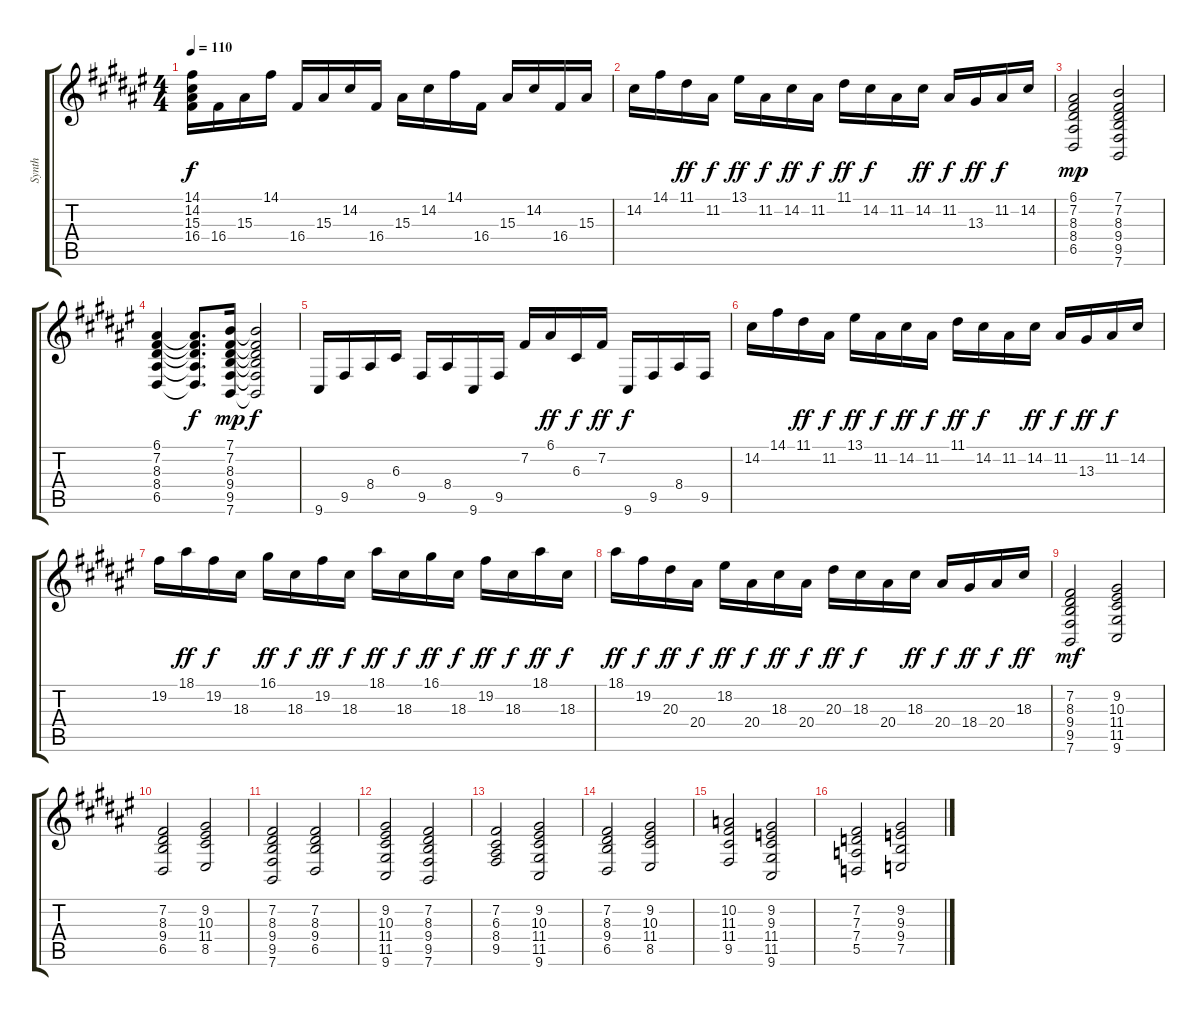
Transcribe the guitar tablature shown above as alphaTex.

\track ("Synth" "Synth") {instrument lead3calliope}
\staff {score tabs}
\tuning (E4 B3 G3 D3 A2 E2) {hide}
\ts (4 4)
\tempo 110
\clef g2
\ks f#
(14.1 14.2 15.3 16.4).16{dy f instrument lead3calliope} 16.4.16 15.3.16 14.1.16 16.4.16 15.3.16 14.2.16 16.4.16 15.3.16 14.2.16 14.1.16 16.4.16 15.3.16 14.2.16 16.4.16 15.3.16 |
14.2.16 14.1.16 11.1.16{dy ff} 11.2.16{dy f} 13.1.16{dy ff} 11.2.16{dy f} 14.2.16{dy ff} 11.2.16{dy f} 11.1.16{dy ff} 14.2.16{dy f} 11.2.16 14.2.16{dy ff} 11.2.16{dy f} 13.3.16{dy ff} 11.2.16{dy f} 14.2.16 |
(6.1 7.2 8.3 8.4 6.5).2{dy mp} (7.1 7.2 8.3 9.4 9.5 7.6).2 |
(6.1 7.2 8.3 8.4 6.5).4 (6.1{t} 7.2{t} 8.3{t} 8.4{t} 6.5{t}).8{d dy f} (7.1 7.2 8.3 9.4 9.5 7.6).16{dy mp} (7.1{t} 7.2{t} 8.3{t} 9.4{t} 9.5{t} 7.6{t}).2{dy f} |
9.6.16 9.5.16 8.4.16 6.3.16 9.5.16 8.4.16 9.6.16 9.5.16 7.2.16 6.1.16{dy ff} 6.3.16{dy f} 7.2.16{dy ff} 9.6.16{dy f} 9.5.16 8.4.16 9.5.16 |
14.2.16 14.1.16 11.1.16{dy ff} 11.2.16{dy f} 13.1.16{dy ff} 11.2.16{dy f} 14.2.16{dy ff} 11.2.16{dy f} 11.1.16{dy ff} 14.2.16{dy f} 11.2.16 14.2.16{dy ff} 11.2.16{dy f} 13.3.16{dy ff} 11.2.16{dy f} 14.2.16 |
19.2.16 18.1.16{dy ff} 19.2.16{dy f} 18.3.16 16.1.16{dy ff} 18.3.16{dy f} 19.2.16{dy ff} 18.3.16{dy f} 18.1.16{dy ff} 18.3.16{dy f} 16.1.16{dy ff} 18.3.16{dy f} 19.2.16{dy ff} 18.3.16{dy f} 18.1.16{dy ff} 18.3.16{dy f} |
18.1.16{dy ff} 19.2.16{dy f} 20.3.16{dy ff} 20.4.16{dy f} 18.2.16{dy ff} 20.4.16{dy f} 18.3.16{dy ff} 20.4.16{dy f} 20.3.16{dy ff} 18.3.16{dy f} 20.4.16 18.3.16{dy ff} 20.4.16{dy f} 18.4.16{dy ff} 20.4.16{dy f} 18.3.16{dy ff} |
(7.2 8.3 9.4 9.5 7.6).2{dy mf} (9.2 10.3 11.4 11.5 9.6).2 |
(7.2 8.3 9.4 6.5).2 (9.2 10.3 11.4 8.5).2 |
(7.2 8.3 9.4 9.5 7.6).2 (7.2 8.3 9.4 6.5).2 |
(9.2 10.3 11.4 11.5 9.6).2 (7.2 8.3 9.4 9.5 7.6).2 |
(7.2 6.3 8.4 9.5).2 (9.2 10.3 11.4 11.5 9.6).2 |
(7.2 8.3 9.4 6.5).2 (9.2 10.3 11.4 8.5).2 |
(10.2 11.3 11.4 9.5).2 (9.2 9.3 11.4 11.5 9.6).2 |
(7.2 7.3 7.4 5.5).2 (9.2 9.3 9.4 7.5).2
